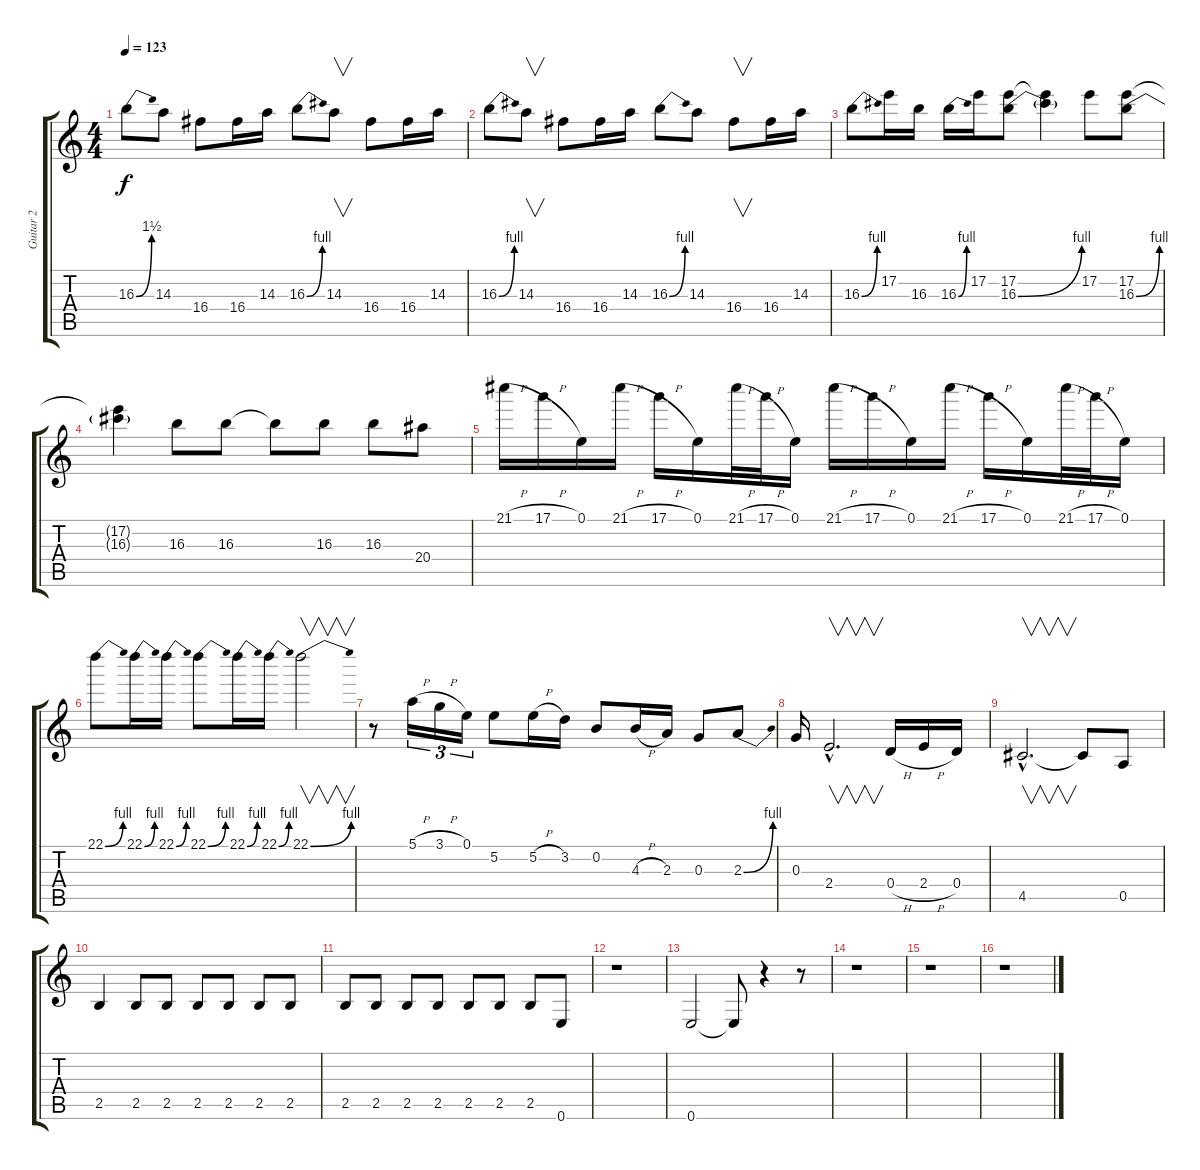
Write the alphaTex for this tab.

\track ("Guitar 2" "Guitar 2") {instrument overdrivenguitar}
\staff {score tabs}
\tuning (E4 B3 G3 D3 A2 E2) {hide}
\ts (4 4)
\tempo 123
\clef g2
\ks c
16.3{be (bend 0 0 60 6)}.8{dy f} 14.3.8 16.4.8 16.4.16 14.3.16 16.3{be (bend 0 0 60 4)}.8 14.3.8{v} 16.4.8 16.4.16 14.3.16 |
16.3{be (bend 0 0 60 4)}.8 14.3.8{v} 16.4.8 16.4.16 14.3.16 16.3{be (bend 0 0 60 4)}.8 14.3.8 16.4.8{v} 16.4.16 14.3.16 |
16.3{be (bend 0 0 60 4)}.8 17.2.16 16.3.16 16.3{be (bend 0 0 60 4)}.16 17.2.16 (17.2 16.3{be (bend 0 0 60 4)}).8 (17.2{t} 16.3{t}).4 17.2.8 (17.2 16.3{be (bend 0 0 60 4)}).8 |
(17.2{t} 16.3{t}).4 16.3.8 16.3.8 16.3{t}.8 16.3.8 16.3.8 20.4.8 |
21.1{h}.16 17.1{h}.16 0.1.16 21.1{h}.16 17.1{h}.16 0.1.16 21.1{h}.32 17.1{h}.32 0.1.16 21.1{h}.16 17.1{h}.16 0.1.16 21.1{h}.16 17.1{h}.16 0.1.16 21.1{h}.32 17.1{h}.32 0.1.16 |
22.1{be (bend 0 0 60 4)}.8 22.1{be (bend 0 0 60 4)}.16 22.1{be (bend 0 0 60 4)}.16 22.1{be (bend 0 0 60 4)}.8 22.1{be (bend 0 0 60 4)}.16 22.1{be (bend 0 0 60 4)}.16 22.1{be (bend 0 0 60 4)}.2{v} |
r.8 5.1{h}.16{tu (3 2)} 3.1{h}.16{tu (3 2)} 0.1.16{tu (3 2)} 5.2.8 5.2{h}.16 3.2.16 0.2.8 4.3{h}.16 2.3.16 0.3.8 2.3{be (bend 0 0 60 4)}.8 |
0.3.16 2.4{hac}.2{v d} 0.4{h}.16 2.4{h}.16 0.4.16 |
4.5{hac}.2{v d} 4.5{t}.8 0.5.8 |
2.5.4 2.5.8 2.5.8 2.5.8 2.5.8 2.5.8 2.5.8 |
2.5.8 2.5.8 2.5.8 2.5.8 2.5.8 2.5.8 2.5.8 0.6.8 |
r.1 |
0.6.2 0.6{t}.8 r.4 r.8 |
r.1 |
r.1 |
r.1
